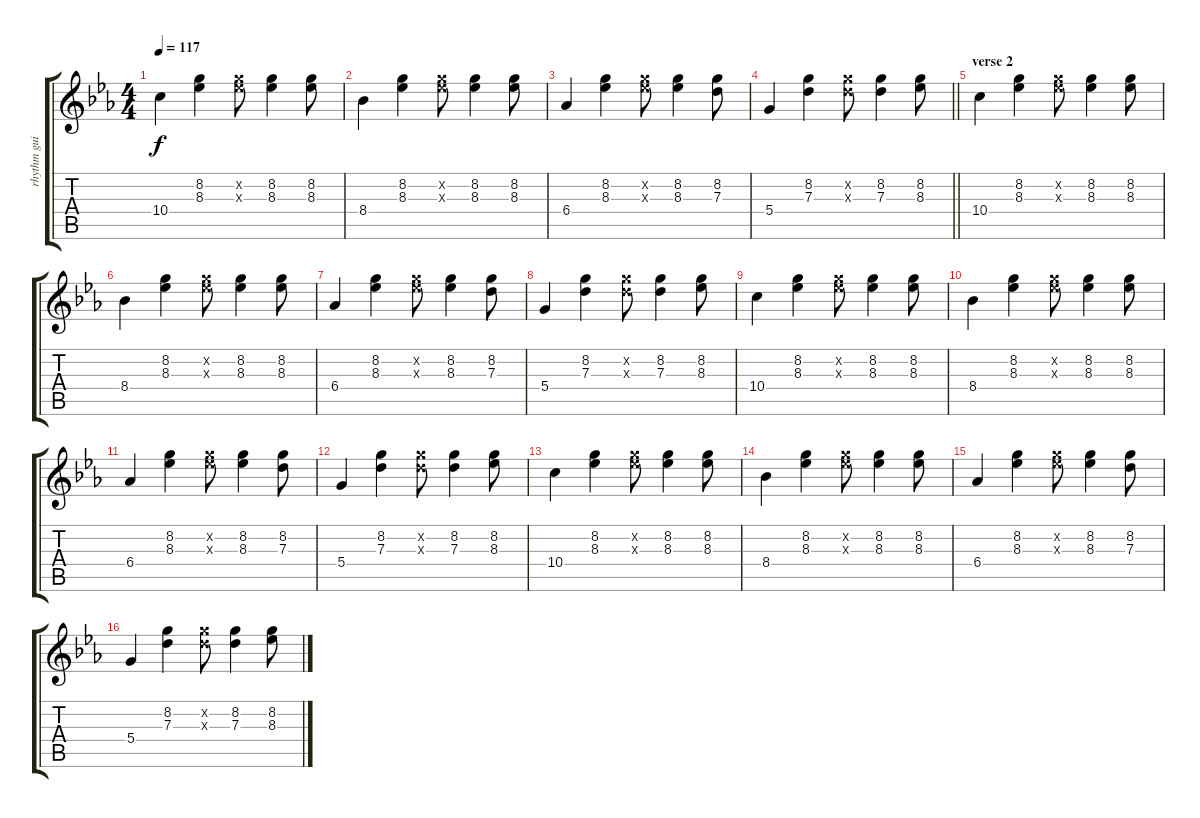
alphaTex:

\track ("rhythm guitar" "rhythm gui") {instrument acousticguitarsteel}
\staff {score tabs}
\tuning (E4 B3 G3 D3 A2 E2) {hide}
\ts (4 4)
\tempo 117
\clef g2
\ks cminor
10.4.4{dy f} (8.2 8.3).4 (8.2{x} 8.3{x}).8 (8.2 8.3).4 (8.2 8.3).8 |
8.4.4 (8.2 8.3).4 (8.2{x} 8.3{x}).8 (8.2 8.3).4 (8.2 8.3).8 |
6.4.4 (8.2 8.3).4 (8.2{x} 8.3{x}).8 (8.2 8.3).4 (8.2 7.3).8 |
\barLineRight lightlight
5.4.4 (8.2 7.3).4 (8.2{x} 7.3{x}).8 (8.2 7.3).4 (8.2 8.3).8 |
\section ("" "verse 2")
10.4.4 (8.2 8.3).4 (8.2{x} 8.3{x}).8 (8.2 8.3).4 (8.2 8.3).8 |
8.4.4 (8.2 8.3).4 (8.2{x} 8.3{x}).8 (8.2 8.3).4 (8.2 8.3).8 |
6.4.4 (8.2 8.3).4 (8.2{x} 8.3{x}).8 (8.2 8.3).4 (8.2 7.3).8 |
5.4.4 (8.2 7.3).4 (8.2{x} 7.3{x}).8 (8.2 7.3).4 (8.2 8.3).8 |
10.4.4 (8.2 8.3).4 (8.2{x} 8.3{x}).8 (8.2 8.3).4 (8.2 8.3).8 |
8.4.4 (8.2 8.3).4 (8.2{x} 8.3{x}).8 (8.2 8.3).4 (8.2 8.3).8 |
6.4.4 (8.2 8.3).4 (8.2{x} 8.3{x}).8 (8.2 8.3).4 (8.2 7.3).8 |
5.4.4 (8.2 7.3).4 (8.2{x} 7.3{x}).8 (8.2 7.3).4 (8.2 8.3).8 |
10.4.4 (8.2 8.3).4 (8.2{x} 8.3{x}).8 (8.2 8.3).4 (8.2 8.3).8 |
8.4.4 (8.2 8.3).4 (8.2{x} 8.3{x}).8 (8.2 8.3).4 (8.2 8.3).8 |
6.4.4 (8.2 8.3).4 (8.2{x} 8.3{x}).8 (8.2 8.3).4 (8.2 7.3).8 |
5.4.4 (8.2 7.3).4 (8.2{x} 7.3{x}).8 (8.2 7.3).4 (8.2 8.3).8
